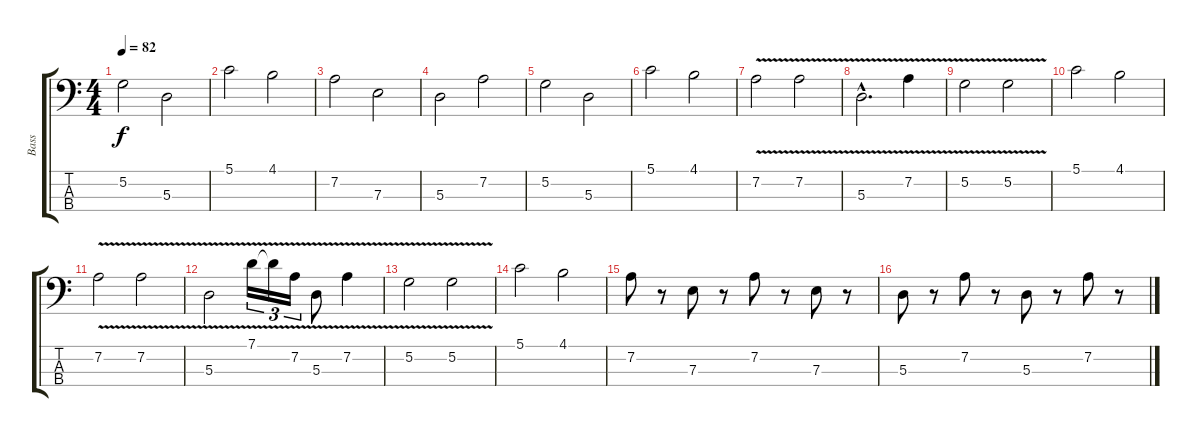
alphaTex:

\track ("Bass" "Bass") {instrument electricbassfinger}
\staff {score tabs}
\tuning (G2 D2 A1 E1) {hide}
\ts (4 4)
\tempo 82
\clef f4
\ks c
5.2.2{dy f} 5.3.2 |
5.1.2 4.1.2 |
7.2.2 7.3.2 |
5.3.2 7.2.2 |
5.2.2 5.3.2 |
5.1.2 4.1.2 |
7.2{v}.2 7.2{v}.2 |
5.3{v hac}.2{d} 7.2{v}.4 |
5.2{v}.2 5.2{v}.2 |
5.1.2 4.1.2 |
7.2{v}.2 7.2{v}.2 |
5.3{v}.2 7.1{v}.16{tu (3 2)} 7.1{t}.16{tu (3 2)} 7.2{v}.16{tu (3 2)} 5.3{v}.8 7.2{v}.4 |
5.2{v}.2 5.2{v}.2 |
5.1.2 4.1.2 |
7.2.8 r.8 7.3.8 r.8 7.2.8 r.8 7.3.8 r.8 |
5.3.8 r.8 7.2.8 r.8 5.3.8 r.8 7.2.8 r.8
